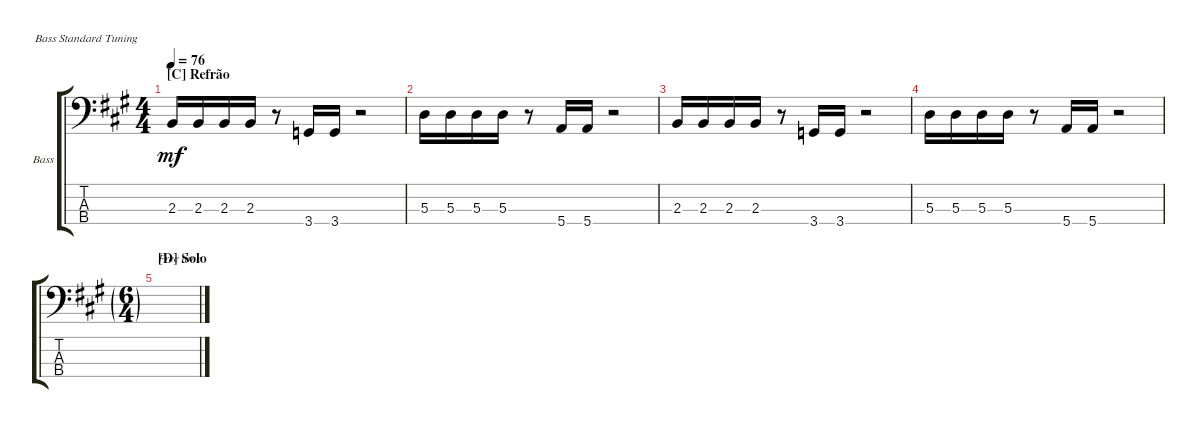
\defaultSystemsLayout 4
\bracketExtendMode groupsimilarinstruments
\firstSystemTrackNameOrientation horizontal
\otherSystemsTrackNameOrientation horizontal
\track ("Bass" "Bass") {instrument electricbassfinger}
\staff {score tabs}
\tuning (G2 D2 A1 E1)
\ts (4 4)
\section ("C" "Refrão")
\tempo 76
\clef f4
\scale
0.5
\ks a
2.3.16{dy mf} 2.3.16 2.3.16 2.3.16 r.8 3.4.16 3.4.16 r.2 |
\scale
0.5 5.3.16 5.3.16 5.3.16 5.3.16 r.8 5.4.16 5.4.16 r.2 |
\scale
1.10088 2.3.16 2.3.16 2.3.16 2.3.16 r.8 3.4.16 3.4.16 r.2 |
\scale
0.899117 5.3.16 5.3.16 5.3.16 5.3.16 r.8 5.4.16 5.4.16 r.2 |
\ts (6 4)
\ft
\section ("D" "Solo")
\scale
1.07062 |
\scale
0.929382 |
\scale
1.07062 |
\scale
1.10088 |
\scale
0.899117 |
\scale
1.07062 |
\scale
0.929382 |
\scale
1.07062 |
\scale
0.929382 |
\scale
1.07062 |
\scale
0.929382 |
\scale
1.07062
